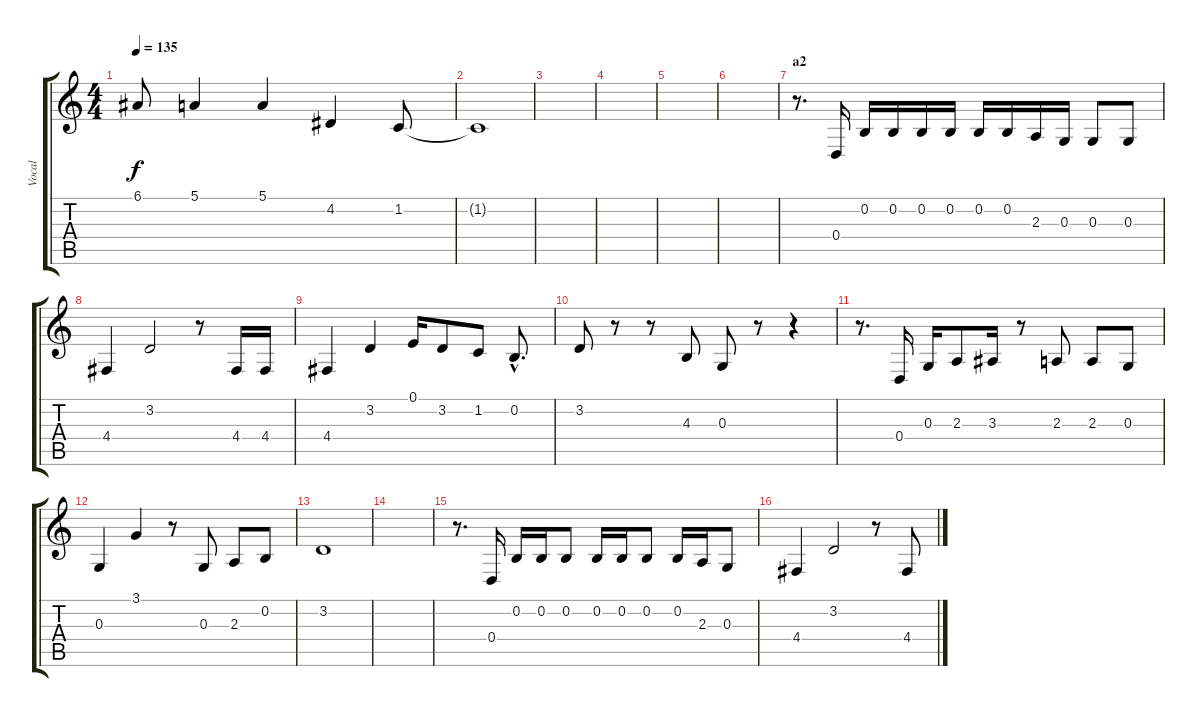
\track ("Vocal" "Vocal") {instrument clavinet}
\staff {score tabs}
\tuning (E4 B3 G3 D3 A2 E2) {hide}
\ts (4 4)
\tempo 135
\clef g2
\ks c
6.1{t}.8{dy f} 5.1.4 5.1.4 4.2.4 1.2.8 |
1.2{t}.1 |
|
|
|
|
\section ("" "a2")
r.8{d} 0.4.16 0.2.16 0.2.16 0.2.16 0.2.16 0.2.16 0.2.16 2.3.16 0.3.16 0.3.8 0.3.8 |
4.4.4 3.2.2 r.8 4.4.16 4.4.16 |
4.4.4 3.2.4 0.1.16 3.2.8 1.2.8 0.2{hac}.8{d} |
3.2.8 r.8 r.8 4.3.8 0.3.8 r.8 r.4 |
r.8{d} 0.4.16 0.3.16 2.3.8 3.3.16 r.8 2.3.8 2.3.8 0.3.8 |
0.3.4 3.1.4 r.8 0.3.8 2.3.8 0.2.8 |
3.2.1 |
|
r.8{d} 0.4.16 0.2.16 0.2.16 0.2.8 0.2.16 0.2.16 0.2.8 0.2.16 2.3.16 0.3.8 |
4.4.4 3.2.2 r.8 4.4.8
